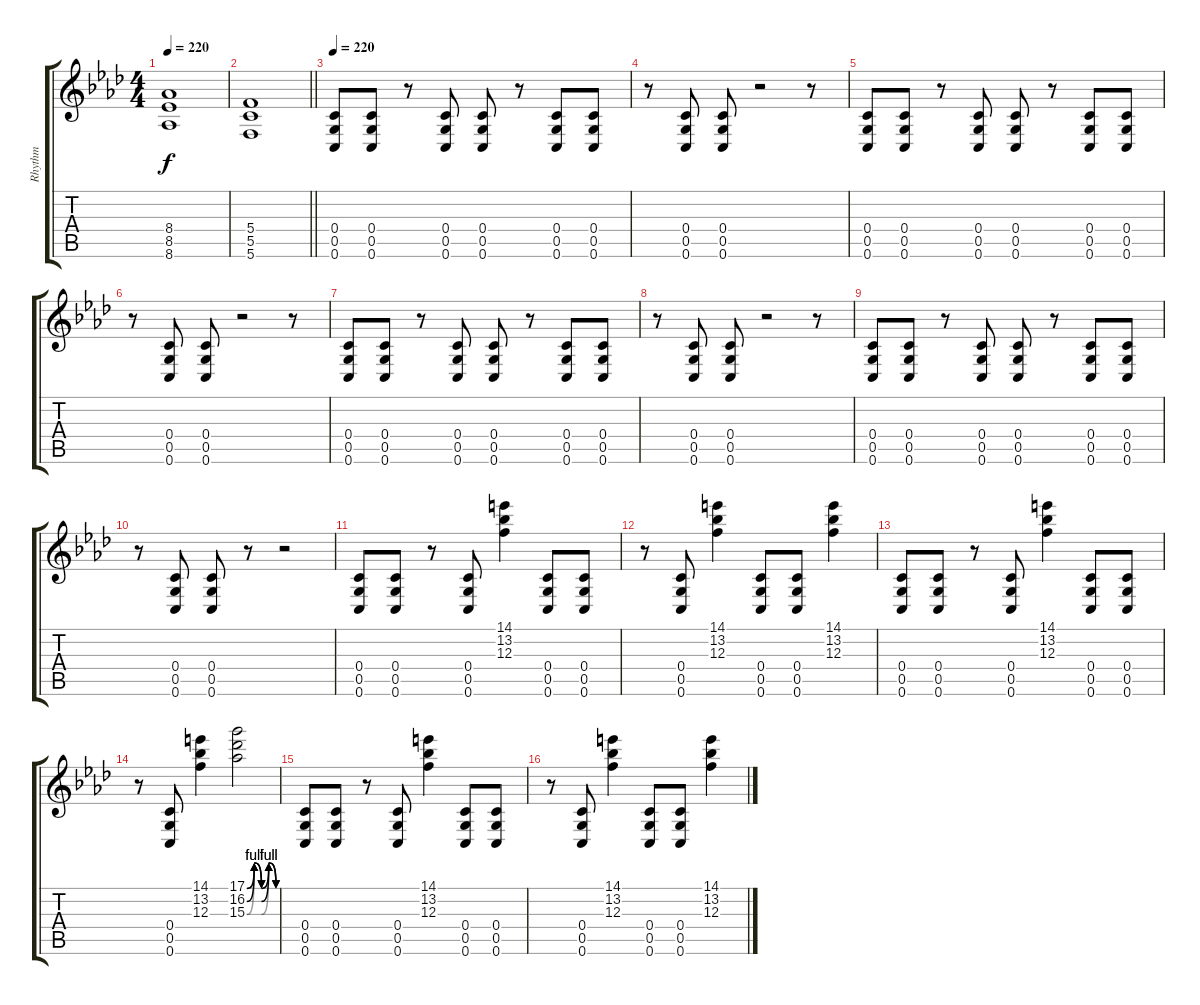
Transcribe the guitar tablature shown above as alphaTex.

\track ("Rhythm" "Rhythm") {instrument distortionguitar}
\staff {score tabs}
\tuning (D4 A3 F3 C3 G2 C2) {hide}
\ts (4 4)
\tempo 220
\clef g2
\ks fminor
(8.4 8.5 8.6).1{dy f} |
\barLineRight lightlight
(5.4 5.5 5.6).1 |
\tempo 220
(0.4 0.5 0.6).8 (0.4 0.5 0.6).8 r.8 (0.4 0.5 0.6).8 (0.4 0.5 0.6).8 r.8 (0.4 0.5 0.6).8 (0.4 0.5 0.6).8 |
r.8 (0.4 0.5 0.6).8 (0.4 0.5 0.6).8 r.2 r.8 |
(0.4 0.5 0.6).8 (0.4 0.5 0.6).8 r.8 (0.4 0.5 0.6).8 (0.4 0.5 0.6).8 r.8 (0.4 0.5 0.6).8 (0.4 0.5 0.6).8 |
r.8 (0.4 0.5 0.6).8 (0.4 0.5 0.6).8 r.2 r.8 |
(0.4 0.5 0.6).8 (0.4 0.5 0.6).8 r.8 (0.4 0.5 0.6).8 (0.4 0.5 0.6).8 r.8 (0.4 0.5 0.6).8 (0.4 0.5 0.6).8 |
r.8 (0.4 0.5 0.6).8 (0.4 0.5 0.6).8 r.2 r.8 |
(0.4 0.5 0.6).8 (0.4 0.5 0.6).8 r.8 (0.4 0.5 0.6).8 (0.4 0.5 0.6).8 r.8 (0.4 0.5 0.6).8 (0.4 0.5 0.6).8 |
r.8 (0.4 0.5 0.6).8 (0.4 0.5 0.6).8 r.8 r.2 |
(0.4 0.5 0.6).8 (0.4 0.5 0.6).8 r.8 (0.4 0.5 0.6).8 (14.1 13.2 12.3).4 (0.4 0.5 0.6).8 (0.4 0.5 0.6).8 |
r.8 (0.4 0.5 0.6).8 (14.1 13.2 12.3).4 (0.4 0.5 0.6).8 (0.4 0.5 0.6).8 (14.1 13.2 12.3).4 |
(0.4 0.5 0.6).8 (0.4 0.5 0.6).8 r.8 (0.4 0.5 0.6).8 (14.1 13.2 12.3).4 (0.4 0.5 0.6).8 (0.4 0.5 0.6).8 |
r.8 (0.4 0.5 0.6).8 (14.1 13.2 12.3).4 (17.1{be (custom 0 0 15 4 30 0 45 4 60 0)} 16.2{be (custom 0 0 15 4 30 0 45 4 60 0)} 15.3{be (custom 0 0 15 4 30 0 45 4 60 0)}).2 |
(0.4 0.5 0.6).8 (0.4 0.5 0.6).8 r.8 (0.4 0.5 0.6).8 (14.1 13.2 12.3).4 (0.4 0.5 0.6).8 (0.4 0.5 0.6).8 |
r.8 (0.4 0.5 0.6).8 (14.1 13.2 12.3).4 (0.4 0.5 0.6).8 (0.4 0.5 0.6).8 (14.1 13.2 12.3).4
